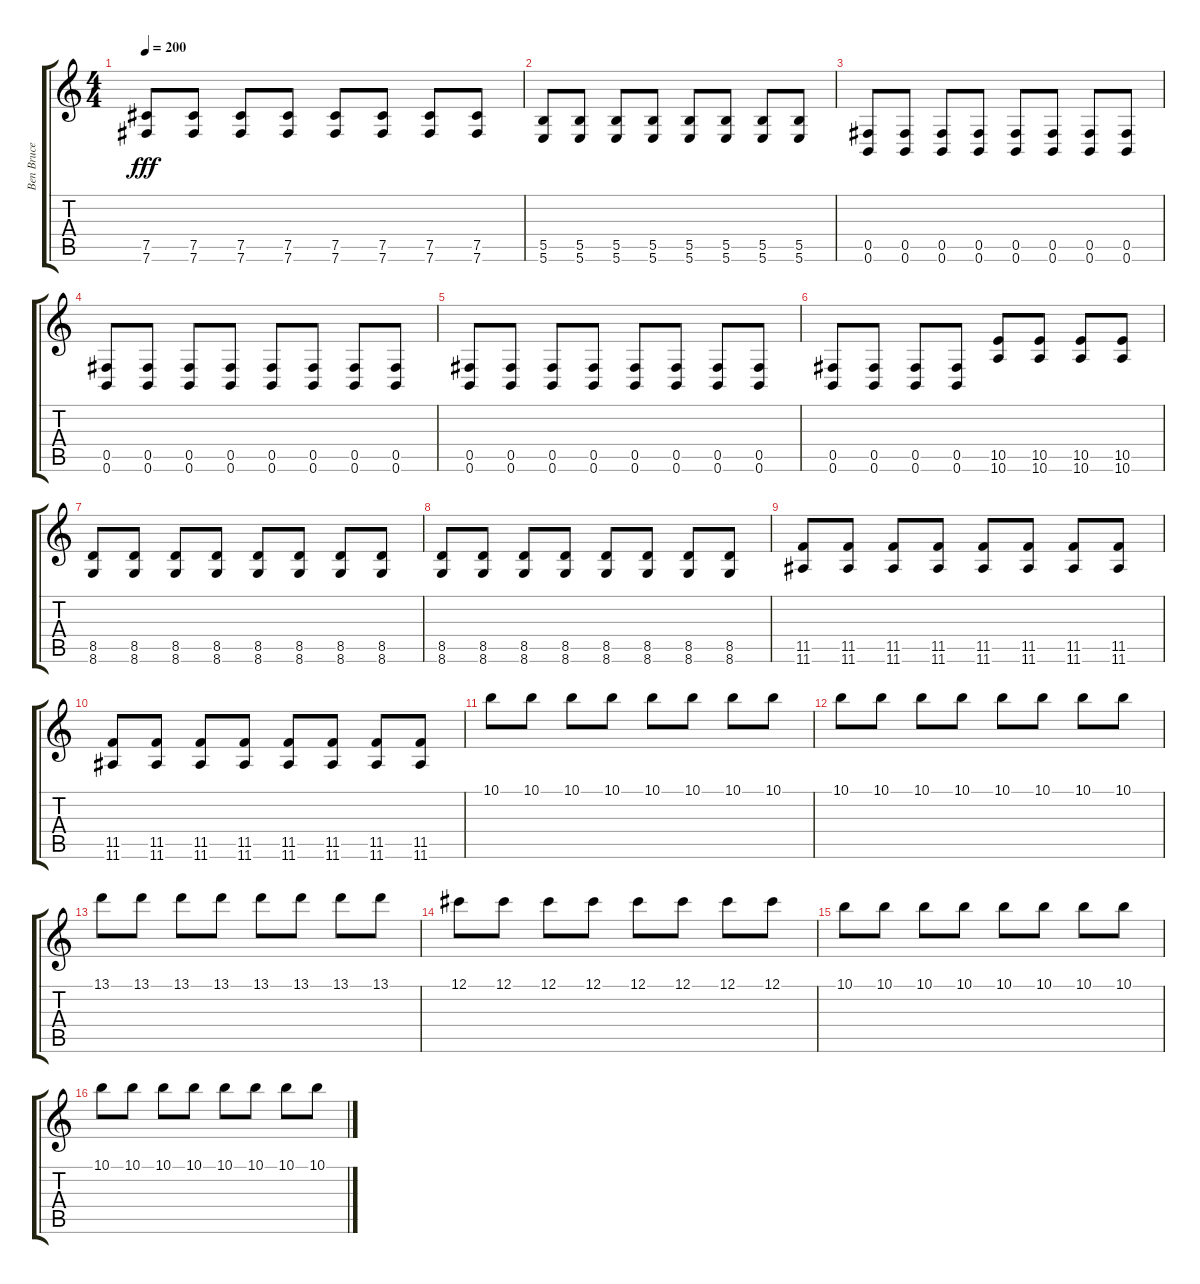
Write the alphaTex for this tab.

\track ("Ben Bruce" "Ben Bruce") {instrument distortionguitar}
\staff {score tabs}
\tuning (Db4 Ab3 E3 B2 Gb2 B1) {hide}
\ts (4 4)
\tempo 200
\clef g2
\ks c
(7.5 7.6).8{dy fff} (7.5 7.6).8 (7.5 7.6).8 (7.5 7.6).8 (7.5 7.6).8 (7.5 7.6).8 (7.5 7.6).8 (7.5 7.6).8 |
(5.5 5.6).8 (5.5 5.6).8 (5.5 5.6).8 (5.5 5.6).8 (5.5 5.6).8 (5.5 5.6).8 (5.5 5.6).8 (5.5 5.6).8 |
(0.5 0.6).8 (0.5 0.6).8 (0.5 0.6).8 (0.5 0.6).8 (0.5 0.6).8 (0.5 0.6).8 (0.5 0.6).8 (0.5 0.6).8 |
(0.5 0.6).8 (0.5 0.6).8 (0.5 0.6).8 (0.5 0.6).8 (0.5 0.6).8 (0.5 0.6).8 (0.5 0.6).8 (0.5 0.6).8 |
(0.5 0.6).8 (0.5 0.6).8 (0.5 0.6).8 (0.5 0.6).8 (0.5 0.6).8 (0.5 0.6).8 (0.5 0.6).8 (0.5 0.6).8 |
(0.5 0.6).8 (0.5 0.6).8 (0.5 0.6).8 (0.5 0.6).8 (10.5 10.6).8 (10.5 10.6).8 (10.5 10.6).8 (10.5 10.6).8 |
(8.5 8.6).8 (8.5 8.6).8 (8.5 8.6).8 (8.5 8.6).8 (8.5 8.6).8 (8.5 8.6).8 (8.5 8.6).8 (8.5 8.6).8 |
(8.5 8.6).8 (8.5 8.6).8 (8.5 8.6).8 (8.5 8.6).8 (8.5 8.6).8 (8.5 8.6).8 (8.5 8.6).8 (8.5 8.6).8 |
(11.5 11.6).8 (11.5 11.6).8 (11.5 11.6).8 (11.5 11.6).8 (11.5 11.6).8 (11.5 11.6).8 (11.5 11.6).8 (11.5 11.6).8 |
(11.5 11.6).8 (11.5 11.6).8 (11.5 11.6).8 (11.5 11.6).8 (11.5 11.6).8 (11.5 11.6).8 (11.5 11.6).8 (11.5 11.6).8 |
10.1.8 10.1.8 10.1.8 10.1.8 10.1.8 10.1.8 10.1.8 10.1.8 |
10.1.8 10.1.8 10.1.8 10.1.8 10.1.8 10.1.8 10.1.8 10.1.8 |
13.1.8 13.1.8 13.1.8 13.1.8 13.1.8 13.1.8 13.1.8 13.1.8 |
12.1.8 12.1.8 12.1.8 12.1.8 12.1.8 12.1.8 12.1.8 12.1.8 |
10.1.8 10.1.8 10.1.8 10.1.8 10.1.8 10.1.8 10.1.8 10.1.8 |
10.1.8 10.1.8 10.1.8 10.1.8 10.1.8 10.1.8 10.1.8 10.1.8
